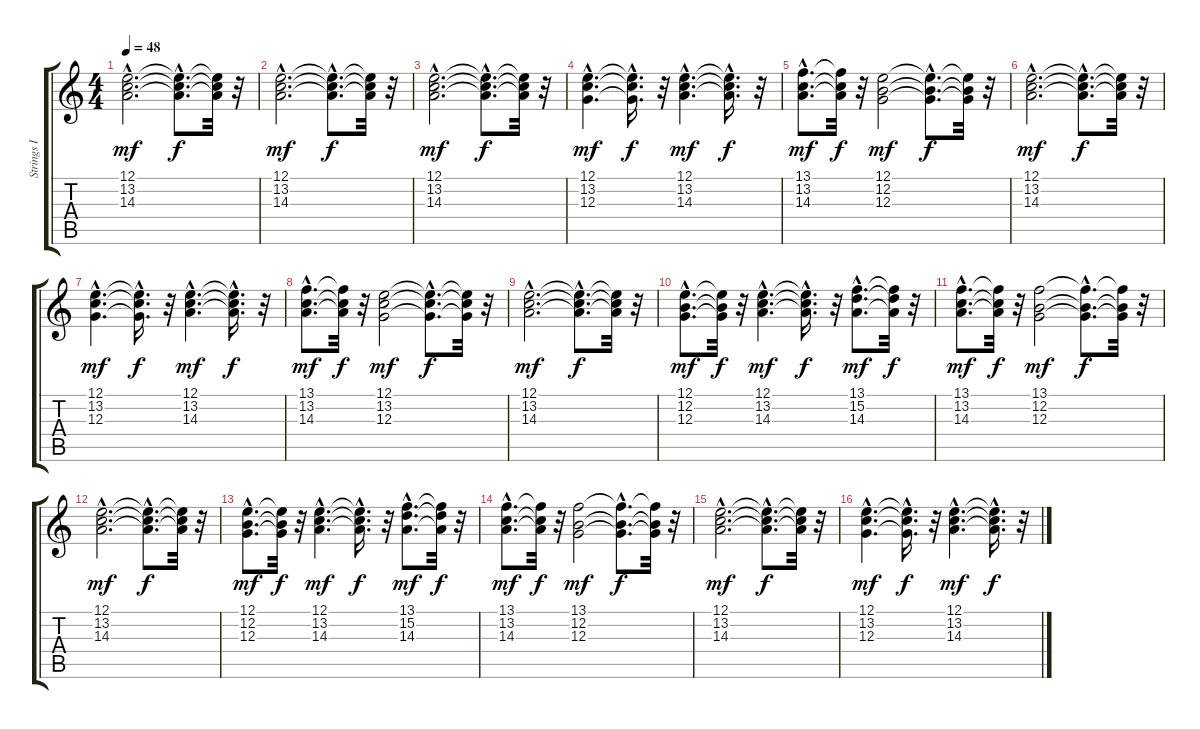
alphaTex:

\track ("Strings I" "Strings I") {instrument stringensemble2}
\staff {score tabs}
\tuning (E4 B3 G3 D3 A2 E2) {hide}
\ts (4 4)
\tempo 48
\clef g2
\ks c
(12.1{hac} 13.2{hac} 14.3{hac}).2{d dy mf instrument stringensemble2} (12.1{hac t} 13.2{hac t} 14.3{hac t}).8{d dy f} (12.1{t} 13.2{t} 14.3{t}).32 r.32 |
(12.1{hac} 13.2{hac} 14.3{hac}).2{d dy mf} (12.1{hac t} 13.2{hac t} 14.3{hac t}).8{d dy f} (12.1{t} 13.2{t} 14.3{t}).32 r.32 |
(12.1{hac} 13.2{hac} 14.3{hac}).2{d dy mf} (12.1{hac t} 13.2{hac t} 14.3{hac t}).8{d dy f} (12.1{t} 13.2{t} 14.3{t}).32 r.32 |
(12.1{hac} 13.2{hac} 12.3{hac}).4{d dy mf} (12.1{hac t} 13.2{hac t} 12.3{hac t}).16{d dy f} r.32 (12.1{hac} 13.2{hac} 14.3{hac}).4{d dy mf} (12.1{hac t} 13.2{hac t} 14.3{hac t}).16{d dy f} r.32 |
(13.1{hac} 13.2{hac} 14.3{hac}).8{d dy mf} (13.1{t} 13.2{t} 14.3{t}).32{dy f} r.32 (12.1 12.2 12.3).2{dy mf} (12.1{hac t} 12.2{hac t} 12.3{hac t}).8{d dy f} (12.1{t} 12.2{t} 12.3{t}).32 r.32 |
(12.1{hac} 13.2{hac} 14.3{hac}).2{d dy mf} (12.1{hac t} 13.2{hac t} 14.3{hac t}).8{d dy f} (12.1{t} 13.2{t} 14.3{t}).32 r.32 |
(12.1{hac} 13.2{hac} 12.3{hac}).4{d dy mf} (12.1{hac t} 13.2{hac t} 12.3{hac t}).16{d dy f} r.32 (12.1{hac} 13.2{hac} 14.3{hac}).4{d dy mf} (12.1{hac t} 13.2{hac t} 14.3{hac t}).16{d dy f} r.32 |
(13.1{hac} 13.2{hac} 14.3{hac}).8{d dy mf} (13.1{t} 13.2{t} 14.3{t}).32{dy f} r.32 (12.1 13.2 12.3).2{dy mf} (12.1{hac t} 13.2{hac t} 12.3{hac t}).8{d dy f} (12.1{t} 13.2{t} 12.3{t}).32 r.32 |
(12.1{hac} 13.2{hac} 14.3{hac}).2{d dy mf} (12.1{hac t} 13.2{hac t} 14.3{hac t}).8{d dy f} (12.1{t} 13.2{t} 14.3{t}).32 r.32 |
(12.1{hac} 12.2{hac} 12.3{hac}).8{d dy mf} (12.1{t} 12.2{t} 12.3{t}).32{dy f} r.32 (12.1{hac} 13.2{hac} 14.3{hac}).4{d dy mf} (12.1{hac t} 13.2{hac t} 14.3{hac t}).16{d dy f} r.32 (13.1{hac} 15.2{hac} 14.3{hac}).8{d dy mf} (13.1{t} 15.2{t} 14.3{t}).32{dy f} r.32 |
(13.1{hac} 13.2{hac} 14.3{hac}).8{d dy mf} (13.1{t} 13.2{t} 14.3{t}).32{dy f} r.32 (13.1 12.2 12.3).2{dy mf} (13.1{hac t} 12.2{hac t} 12.3{hac t}).8{d dy f} (13.1{t} 12.2{t} 12.3{t}).32 r.32 |
(12.1{hac} 13.2{hac} 14.3{hac}).2{d dy mf} (12.1{hac t} 13.2{hac t} 14.3{hac t}).8{d dy f} (12.1{t} 13.2{t} 14.3{t}).32 r.32 |
(12.1{hac} 12.2{hac} 12.3{hac}).8{d dy mf} (12.1{t} 12.2{t} 12.3{t}).32{dy f} r.32 (12.1{hac} 13.2{hac} 14.3{hac}).4{d dy mf} (12.1{hac t} 13.2{hac t} 14.3{hac t}).16{d dy f} r.32 (13.1{hac} 15.2{hac} 14.3{hac}).8{d dy mf} (13.1{t} 15.2{t} 14.3{t}).32{dy f} r.32 |
(13.1{hac} 13.2{hac} 14.3{hac}).8{d dy mf} (13.1{t} 13.2{t} 14.3{t}).32{dy f} r.32 (13.1 12.2 12.3).2{dy mf} (13.1{hac t} 12.2{hac t} 12.3{hac t}).8{d dy f} (13.1{t} 12.2{t} 12.3{t}).32 r.32 |
(12.1{hac} 13.2{hac} 14.3{hac}).2{d dy mf} (12.1{hac t} 13.2{hac t} 14.3{hac t}).8{d dy f} (12.1{t} 13.2{t} 14.3{t}).32 r.32 |
(12.1{hac} 13.2{hac} 12.3{hac}).4{d dy mf} (12.1{hac t} 13.2{hac t} 12.3{hac t}).16{d dy f} r.32 (12.1{hac} 13.2{hac} 14.3{hac}).4{d dy mf} (12.1{hac t} 13.2{hac t} 14.3{hac t}).16{d dy f} r.32
